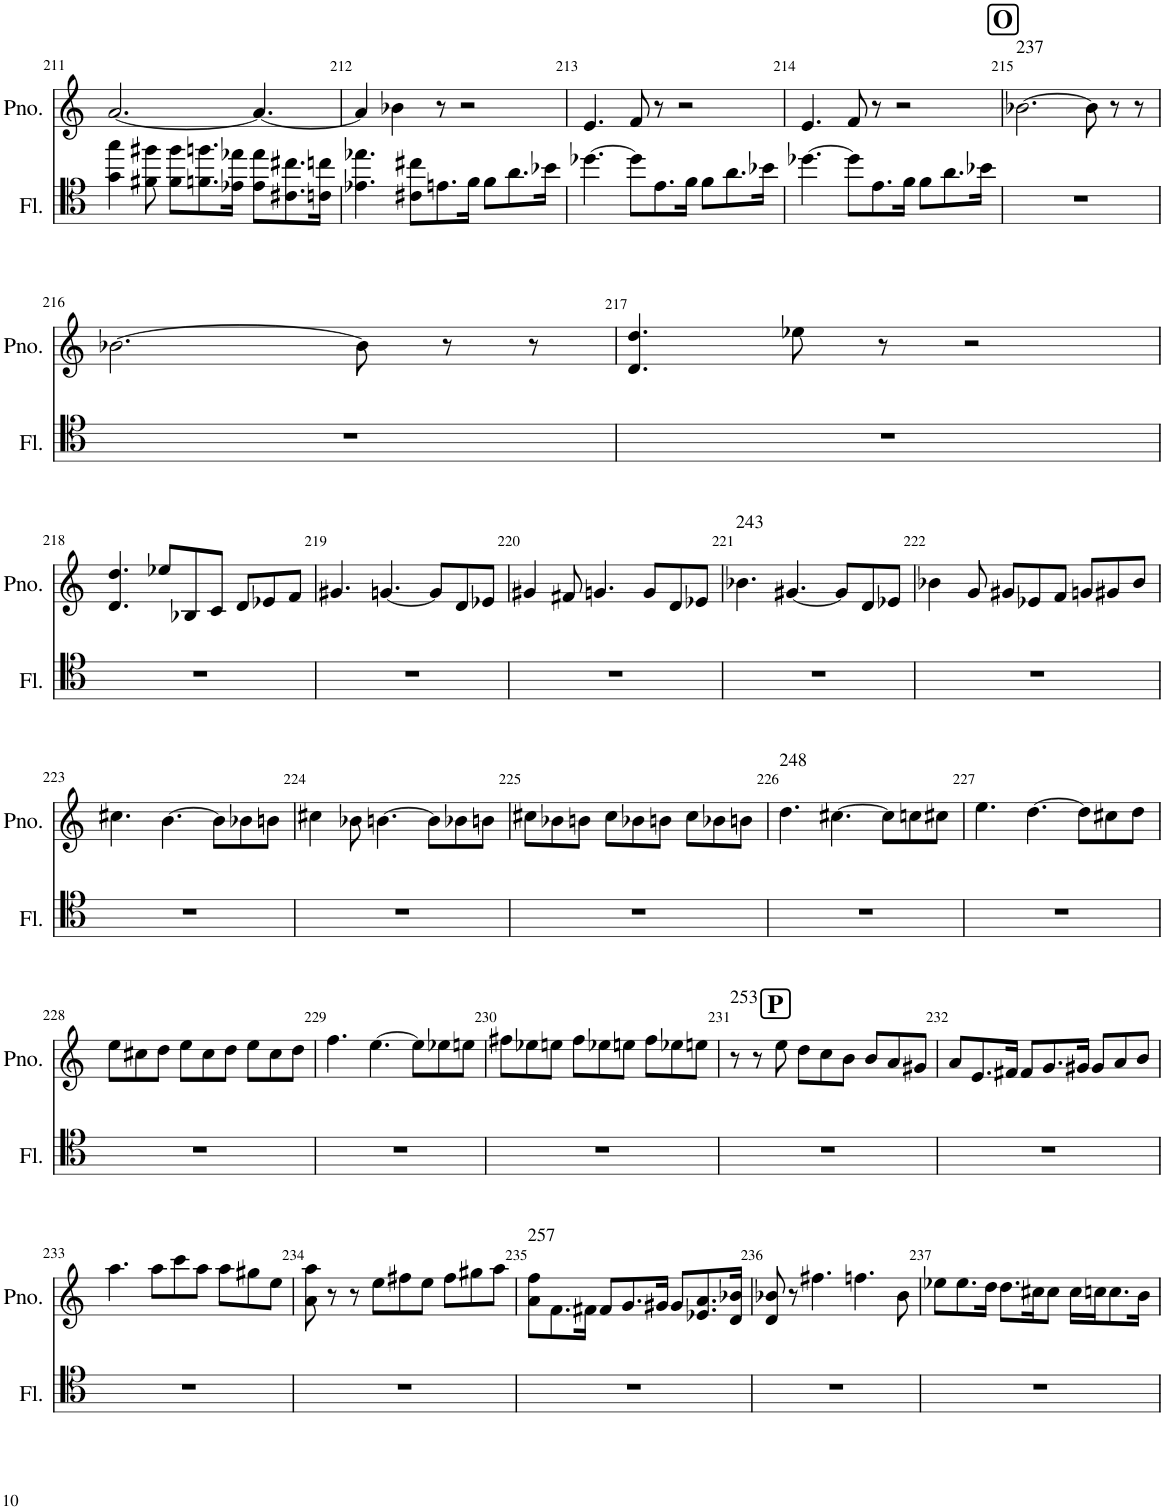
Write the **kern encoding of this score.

**kern	**kern
*part2	*part1
*staff2	*staff1
*I"Flute	*I"Piano
*I'Fl.	*I'Pno.
!!LO:PB:g=z
*clefC4	*clefG2
*k[]	*k[]
*M9/8	*M9/8
=211	=211
4g\ 4gg\	[2.a/
8f#X\ 8ff#X\	.
8f#\ 8ff#\L	.
8.fn\ 8.ffn\	.
16e-X\ 16ee-X\Jk	.
8e-\ 8ee-\L	4.a/_
8.c#X\ 8.cc#X\	.
16cn\ 16ccn\Jk	.
=212	=212
4.e-X\ 4.ee-X\	4a/]
.	4b-X\
8c#X\ 8cc#X\L	.
8.en\	8r
.	2r
16f\Jk	.
8f\L	.
8.a\	.
16b-X\Jk	.
=213	=213
[4.dd-X\	4.e/
8dd-\L]	8f/
8.e\	8r
.	2r
16f\Jk	.
8f\L	.
8.a\	.
16b-X\Jk	.
=214	=214
[4.dd-X\	4.e/
8dd-\L]	8f/
8.e\	8r
.	2r
16f\Jk	.
8f\L	.
8.a\	.
16b-X\Jk	.
!!LO:REH:place=s1:a:B:cj:fs=14:t=O
=215	=215
!	!LO:TX:a:t=237
8%9r	[2.b-X\
.	8b-\]
.	8r
.	8r
!!LO:LB:g=z
=216	=216
8%9r	[2.b-X\
.	8b-\]
.	8r
.	8r
=217	=217
8%9r	4.d/ 4.dd/
.	8ee-X\
.	8r
.	2r
!!LO:LB:g=z
=218	=218
8%9r	4.d/ 4.dd/
.	8ee-X/L
.	8B-X/
.	8c/J
.	8d/L
.	8e-X/
.	8f/J
=219	=219
8%9r	4.g#X/
.	[4.gn/
.	8g/L]
.	8d/
.	8e-X/J
=220	=220
8%9r	4g#X/
.	8f#X/
.	4.gn/
.	8g/L
.	8d/
.	8e-X/J
=221	=221
!	!LO:TX:a:t=243
8%9r	4.b-X\
.	[4.g#X/
.	8g#/L]
.	8d/
.	8e-X/J
=222	=222
8%9r	4b-X\
.	8g/
.	8g#X/L
.	8e-X/
.	8f/J
.	8gn/L
.	8g#X/
.	8b-/J
!!LO:LB:g=z
=223	=223
8%9r	4.cc#X\
.	[4.b\
.	8b\L]
.	8b-X\
.	8bn\J
=224	=224
8%9r	4cc#X\
.	8b-X\
.	[4.bn\
.	8b\L]
.	8b-X\
.	8bn\J
=225	=225
8%9r	8cc#X\L
.	8b-X\
.	8bn\J
.	8cc#\L
.	8b-X\
.	8bn\J
.	8cc#\L
.	8b-X\
.	8bn\J
=226	=226
!	!LO:TX:a:t=248
8%9r	4.dd\
.	[4.cc#X\
.	8cc#\L]
.	8ccn\
.	8cc#X\J
=227	=227
8%9r	4.ee\
.	[4.dd\
.	8dd\L]
.	8cc#X\
.	8dd\J
!!LO:LB:g=z
=228	=228
8%9r	8ee\L
.	8cc#X\
.	8dd\J
.	8ee\L
.	8cc#\
.	8dd\J
.	8ee\L
.	8cc#\
.	8dd\J
=229	=229
8%9r	4.ff\
.	[4.ee\
.	8ee\L]
.	8ee-X\
.	8een\J
=230	=230
8%9r	8ff#X\L
.	8ee-X\
.	8een\J
.	8ff#\L
.	8ee-X\
.	8een\J
.	8ff#\L
.	8ee-X\
.	8een\J
!!LO:REH:place=s1:a:B:cj:fs=14:t=P:qo=1
=231	=231
!	!LO:TX:a:t=253
8%9r	8r
.	8r
.	8ee\
.	8dd\L
.	8cc\
.	8b\J
.	8b/L
.	8a/
.	8g#X/J
=232	=232
8%9r	8a/L
.	8.e/
.	16f#X/Jk
.	8f#/L
.	8.g/
.	16g#X/Jk
.	8g#/L
.	8a/
.	8b/J
!!LO:LB:g=z
=233	=233
8%9r	4.aa\
.	8aa\L
.	8ccc\
.	8aa\J
.	8aa\L
.	8gg#X\
.	8ee\J
=234	=234
8%9r	8a\ 8aa\
.	8r
.	8r
.	8ee\L
.	8ff#X\
.	8ee\J
.	8ff#\L
.	8gg#X\
.	8aa\J
=235	=235
!	!LO:TX:a:t=257
8%9r	8a\ 8ff\L
.	8.f\
.	16f#X\Jk
.	8f#/L
.	8.g/
.	16g#X/Jk
.	8g#/L
.	8.e-X/ 8.a/
.	16d/ 16b-X/Jk
=236	=236
8%9r	8d/ 8b-X/
.	8r
.	4.ff#X\
.	4.ffn\
.	8b-\
=237	=237
8%9r	8ee-X\L
.	8.ee-\
.	16dd\Jk
.	8.dd\L
.	16cc#X\K
.	8cc#\J
.	16cc#\LL
.	16ccn\J
.	8.cc\
.	16b\Jk
=	=
*-	*-
